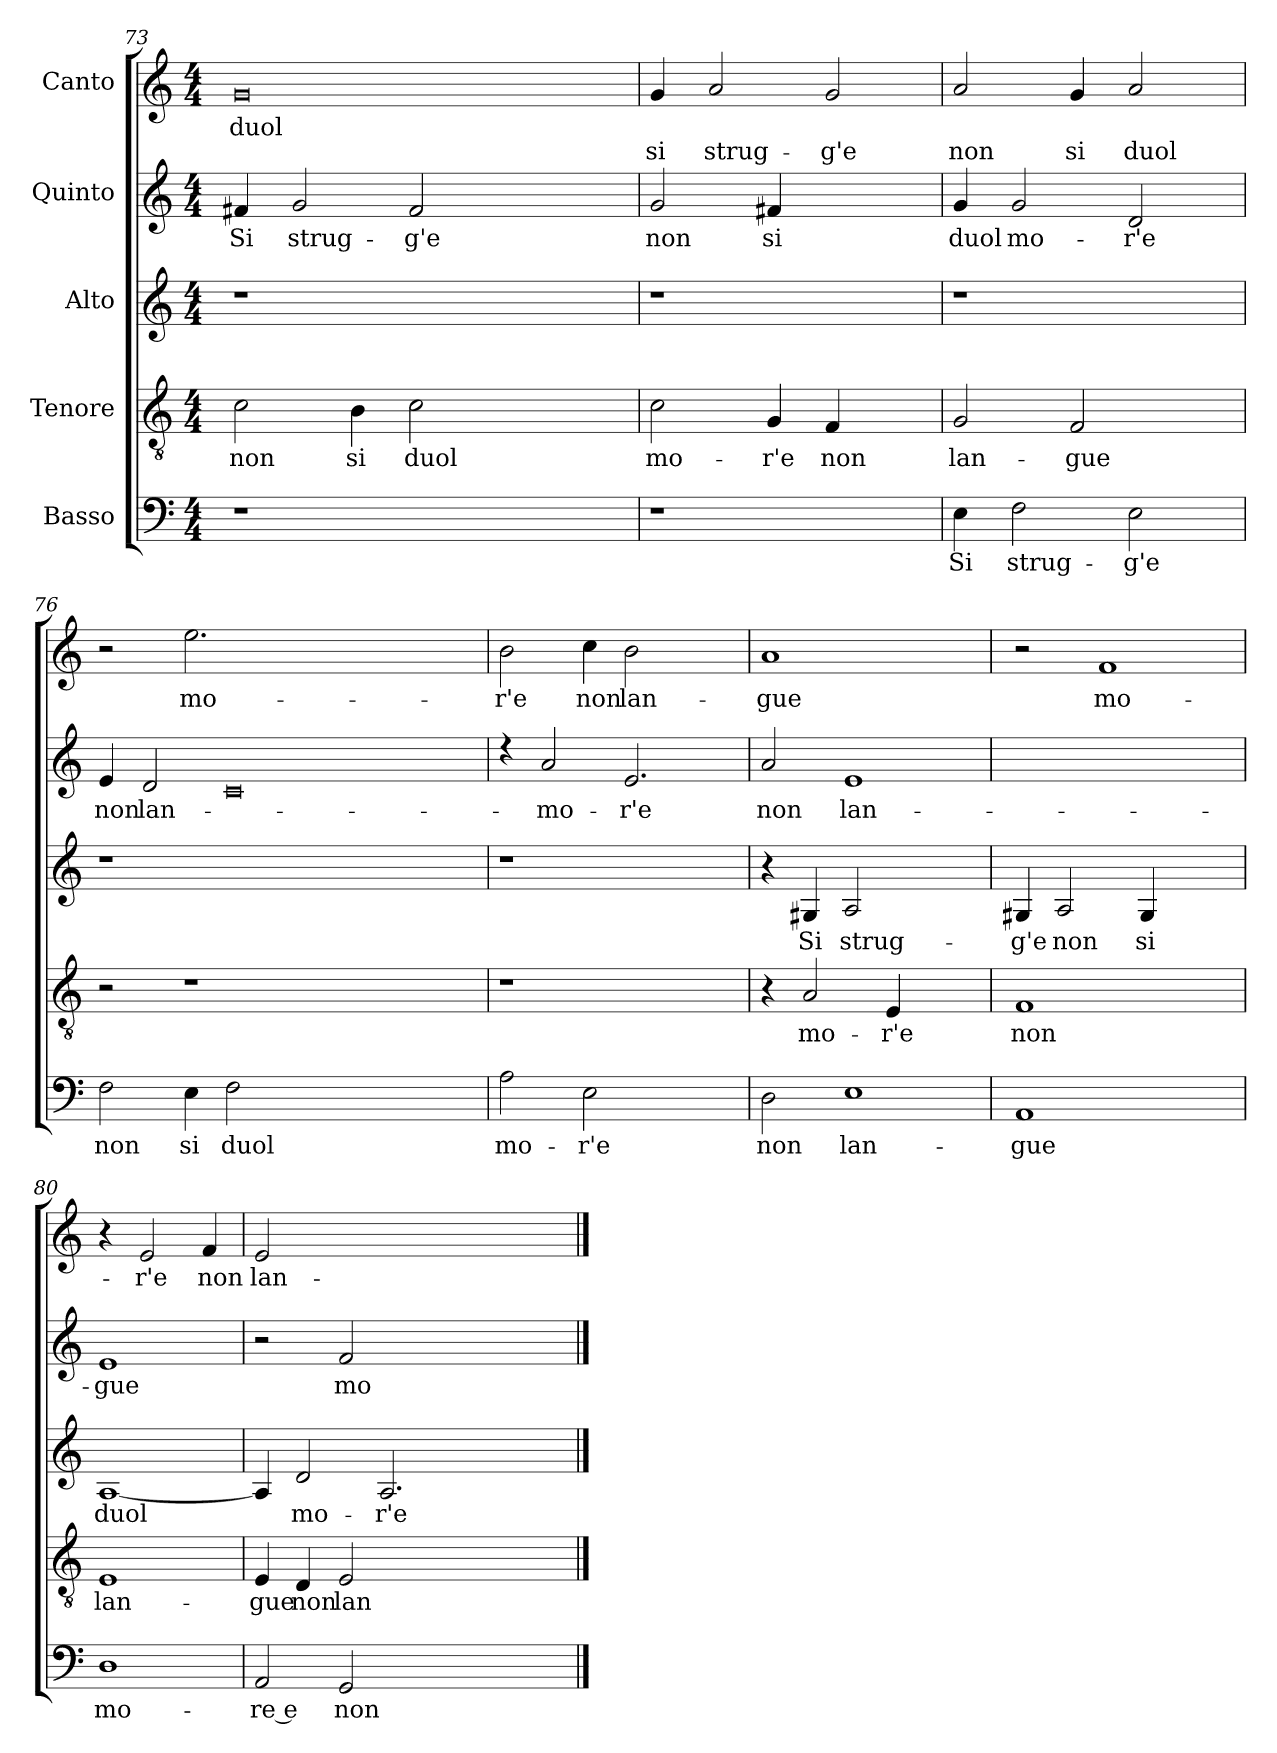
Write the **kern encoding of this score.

**kern	**text	**kern	**text	**kern	**text	**kern	**text	**kern	**text	**text
*part5	*part5	*part4	*part4	*part3	*part3	*part2	*part2	*part1	*part1	*part1
*staff5	*staff5	*staff4	*staff4	*staff3	*staff3	*staff2	*staff2	*staff1	*staff1	*staff1
*I"Basso	*	*I"Tenore	*	*I"Alto	*	*I"Quinto	*	*I"Canto	*	*
!!LO:PB:g=z
*clefF4	*	*clefGv2	*	*clefG2	*	*clefG2	*	*clefG2	*	*
*k[]	*	*k[]	*	*k[]	*	*k[]	*	*k[]	*	*
*M4/4	*	*M4/4	*	*M4/4	*	*M4/4	*	*M4/4	*	*
=73	=73	=73	=73	=73	=73	=73	=73	=73	=73	=73
!	!	!	!LO:LY:b	!	!	!	!LO:LY:b	!	!LO:LY:b	!
*	*	*	*	*	*	*	*	*^	*	*
1r	.	2c\	non	1r	.	4f#X/	Si	0g	[1gyy	duol	.
!	!	!	!	!	!	!	!LO:LY:b	!	!	!	!
.	.	.	.	.	.	2g/	strug-	.	.	.	.
!	!	!	!LO:LY:b	!	!	!	!	!	!	!	!
.	.	4B\	si	.	.	.	.	.	.	.	.
!	!	!	!LO:LY:b	!	!	!	!LO:LY:b	!	!	!	!
.	.	2c\	duol	.	.	2f#i/	-g'e	.	.	.	.
1ryy	.	.	.	1ryy	.	.	.	.	1ryy	.	.
.	.	2.ryy	.	.	.	2.ryy	.	.	.	.	.
=74	=74	=74	=74	=74	=74	=74	=74	=74	=74	=74	=74
!	!	!	!LO:LY:b	!	!	!	!LO:LY:b	!	!	!	!LO:LY:b
1r	.	2c\	mo-	1r	.	2g/	non	4g/	2.g\yy]	.	si
!	!	!	!	!	!	!	!	!	!	!	!LO:LY:b
.	.	.	.	.	.	.	.	2a/	.	.	strug-
!	!	!	!LO:LY:b	!	!	!	!LO:LY:b	!	!	!	!
.	.	4G/	-r'e	.	.	4f#X/	si	.	.	.	.
!	!	!	!LO:LY:b	!	!	!	!	!	!	!	!LO:LY:b
.	.	4F/	non	.	.	2ryy	.	2g/	4g\yy	.	-g'e
4ryy	.	4ryy	.	4ryy	.	.	.	.	4ryy	.	.
!!LO:LB:g=z
=75	=75	=75	=75	=75	=75	=75	=75	=75	=75	=75	=75
!	!LO:LY:b	!	!LO:LY:b	!	!	!	!LO:LY:b	!	!	!	!LO:LY:b
*	*	*	*	*	*	*^	*	*v	*v	*	*
4E\	Si	2G/	lan-	1r	.	4g/	1ryy	duol	2a/	.	non
!	!LO:LY:b	!	!	!	!	!	!	!LO:LY:b	!	!	!
2F\	strug-	.	.	.	.	2g/	.	mo-	.	.	.
!	!	!	!LO:LY:b	!	!	!	!	!	!	!	!LO:LY:b
.	.	2F/	-gue	.	.	.	.	.	4g/	.	si
!	!LO:LY:b	!	!	!	!	!	!	!LO:LY:b	!	!	!LO:LY:b
2E\	-g'e	.	.	.	.	2d/	.	-r'e	2a/	.	duol
.	.	4ryy	.	4ryy	.	.	4ryy	.	.	.	.
=76	=76	=76	=76	=76	=76	=76	=76	=76	=76	=76	=76
!	!LO:LY:b	!	!	!	!	!	!	!LO:LY:b	!	!	!
2F\	non	2r	.	1r	.	4e/	1ryy	non	2r	.	.
!	!	!	!	!	!	!	!	!LO:LY:b	!	!	!
.	.	.	.	.	.	2d/	.	lan-	.	.	.
!	!LO:LY:b	!	!	!	!	!	!	!	!	!LO:LY:b	!
4E\	si	1r	.	.	.	.	.	.	2.ee\	mo-	.
!	!LO:LY:b	!	!	!	!	!	!	!	!	!	!
2F\	duol	.	.	.	.	0c	.	.	.	.	.
.	.	.	.	1..ryy	.	.	1..ryy	.	.	.	.
1.ryy	.	.	.	.	.	.	.	.	1.ryy	.	.
.	.	1ryy	.	.	.	.	.	.	.	.	.
.	.	4ryy	.	.	.	.	.	.	.	.	.
=77	=77	=77	=77	=77	=77	=77	=77	=77	=77	=77	=77
!	!LO:LY:b	!	!	!	!	!	!	!LO:LY:b	!	!LO:LY:b	!
2A\	mo-	1r	.	1r	.	4r	[1cyy	gue	2b\	-r'e	.
!	!	!	!	!	!	!	!	!LO:LY:b	!	!	!
.	.	.	.	.	.	2a/	.	-mo-	.	.	.
!	!LO:LY:b	!	!	!	!	!	!	!	!	!LO:LY:b	!
2E\	-r'e	.	.	.	.	.	.	.	4cc\	non	.
!	!	!	!	!	!	!	!	!LO:LY:b	!	!LO:LY:b	!
.	.	.	.	.	.	2.e/	.	-r'e	2b\	lan-	.
2ryy	.	2ryy	.	2ryy	.	.	2ryy	.	.	.	.
.	.	.	.	.	.	.	.	.	4ryy	.	.
!!LO:LB:g=z
=78	=78	=78	=78	=78	=78	=78	=78	=78	=78	=78	=78
!	!LO:LY:b	!	!	!	!	!	!	!LO:LY:b	!	!LO:LY:b	!
2D\	non	4r	.	4r	.	2a/	2.c\yy]	non	1a	-gue	.
!	!	!	!LO:LY:b	!	!LO:LY:b	!	!	!	!	!	!
.	.	2A/	mo-	4G#X/	Si	.	.	.	.	.	.
!	!LO:LY:b	!	!	!	!LO:LY:b	!	!	!LO:LY:b	!	!	!
1E	lan-	.	.	2A/	strug-	1e	.	lan-	.	.	.
!	!	!	!LO:LY:b	!	!	!	!	!	!	!	!
.	.	4E/	-r'e	.	.	.	4c\yy	.	.	.	.
.	.	2ryy	.	2ryy	.	.	2ryy	.	2ryy	.	.
!!LO:PB:g=z
=79	=79	=79	=79	=79	=79	=79	=79	=79	=79	=79	=79
!	!LO:LY:b	!	!LO:LY:b	!	!LO:LY:b	!	!	!	!	!	!
*	*	*	*	*	*	*v	*v	*	*	*	*
1AA	-gue	1F	non	4G#X/	-g'e	1.ryy	.	2r	.	.
!	!	!	!	!	!LO:LY:b	!	!	!	!	!
.	.	.	.	2A/	non	.	.	.	.	.
!	!	!	!	!	!	!	!	!	!LO:LY:b	!
.	.	.	.	.	.	.	.	1f	mo-	.
!	!	!	!	!	!LO:LY:b	!	!	!	!	!
.	.	.	.	4G#i/	si	.	.	.	.	.
2ryy	.	2ryy	.	2ryy	.	.	.	.	.	.
!!LO:LB:g=z
=80	=80	=80	=80	=80	=80	=80	=80	=80	=80	=80
!	!LO:LY:b	!	!LO:LY:b	!	!LO:LY:b	!	!LO:LY:b	!	!	!
1D	mo-	1E	lan-	[1A	duol	1e	-gue	4r	.	.
!	!	!	!	!	!	!	!	!	!LO:LY:b	!
.	.	.	.	.	.	.	.	2e/	-r'e	.
!	!	!	!	!	!	!	!	!	!LO:LY:b	!
.	.	.	.	.	.	.	.	4f/	non	.
=81	=81	=81	=81	=81	=81	=81	=81	=81	=81	=81
!	!LO:LY:b	!	!LO:LY:b	!	!	!	!	!	!LO:LY:b	!
2AA/	-re e	4E/	-gue	4A/]	.	2r	.	2e/	lan-	.
!	!	!	!LO:LY:b	!	!LO:LY:b	!	!	!	!	!
.	.	4D/	non	2d/	mo-	.	.	.	.	.
!	!LO:LY:b	!	!LO:LY:b	!	!	!	!LO:LY:b	!	!LO:LY:b	!
2GG/	non	2E/	lan-	.	.	2f/	mo-	0f#Xyy	-gue.	.
!	!	!	!	!	!LO:LY:b	!	!	!	!	!
.	.	.	.	2.A/	-r'e	.	.	.	.	.
1.ryy	.	1.ryy	.	.	.	1.ryy	.	.	.	.
.	.	.	.	1ryy	.	.	.	.	.	.
==	==	==	==	==	==	==	==	==	==	==
*-	*-	*-	*-	*-	*-	*-	*-	*-	*-	*-
